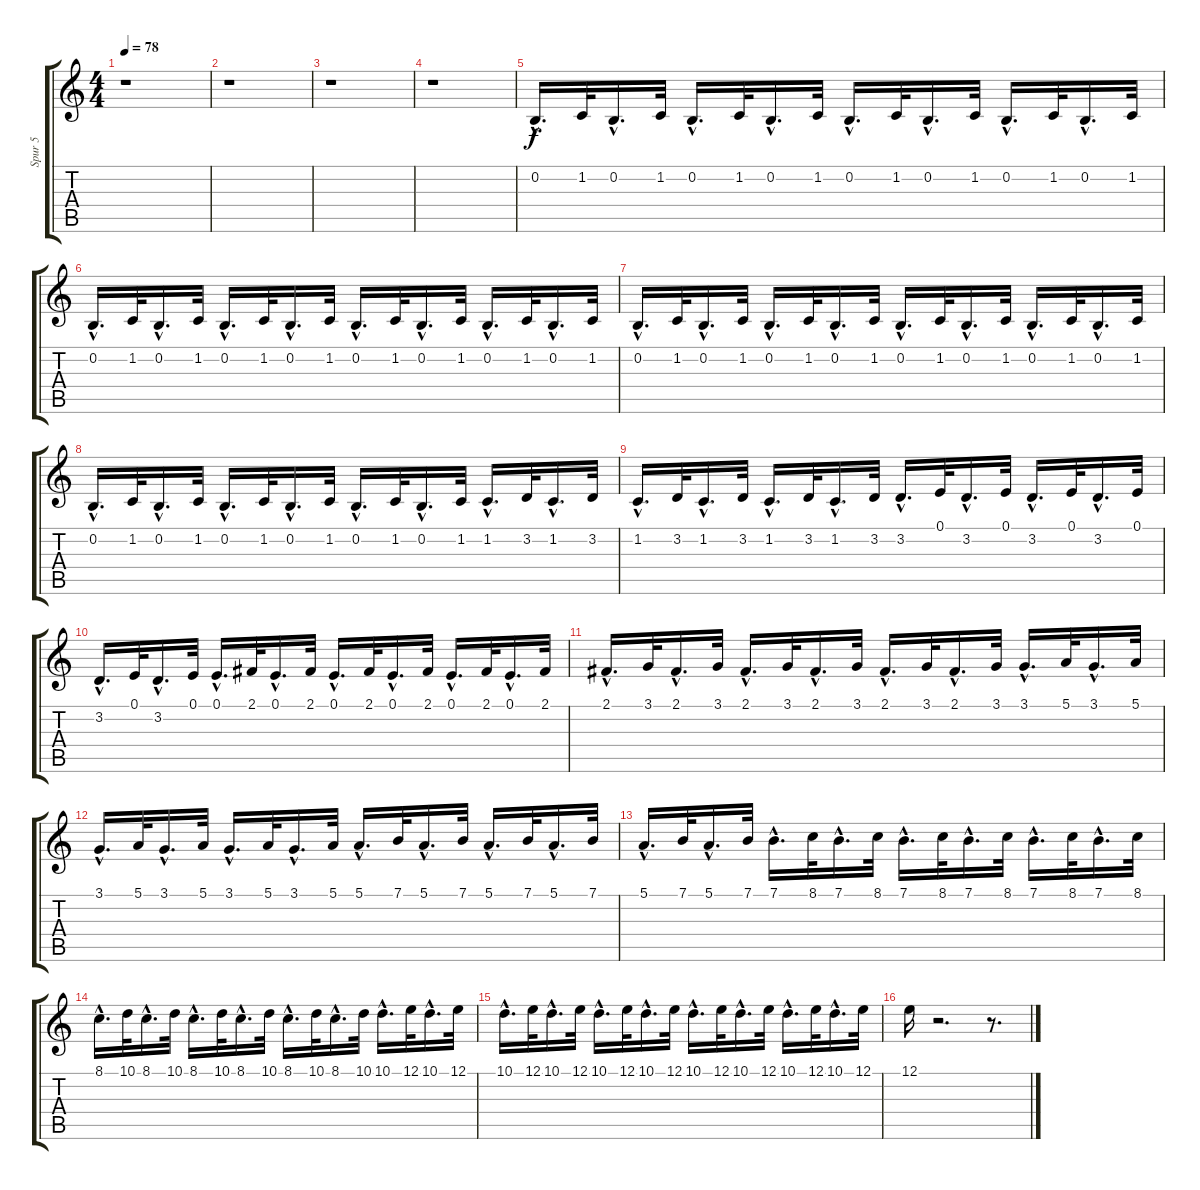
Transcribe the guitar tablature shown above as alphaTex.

\track ("Spur 5" "Spur 5") {instrument stringensemble1}
\staff {score tabs}
\tuning (E4 B3 G3 D3 A2 E2) {hide}
\ts (4 4)
\tempo 78
\clef g2
\ks c
r.1{dy f} |
r.1 |
r.1 |
r.1 |
0.2{hac}.16{d} 1.2.32 0.2{hac}.16{d} 1.2.32 0.2{hac}.16{d} 1.2.32 0.2{hac}.16{d} 1.2.32 0.2{hac}.16{d} 1.2.32 0.2{hac}.16{d} 1.2.32 0.2{hac}.16{d} 1.2.32 0.2{hac}.16{d} 1.2.32 |
0.2{hac}.16{d} 1.2.32 0.2{hac}.16{d} 1.2.32 0.2{hac}.16{d} 1.2.32 0.2{hac}.16{d} 1.2.32 0.2{hac}.16{d} 1.2.32 0.2{hac}.16{d} 1.2.32 0.2{hac}.16{d} 1.2.32 0.2{hac}.16{d} 1.2.32 |
0.2{hac}.16{d} 1.2.32 0.2{hac}.16{d} 1.2.32 0.2{hac}.16{d} 1.2.32 0.2{hac}.16{d} 1.2.32 0.2{hac}.16{d} 1.2.32 0.2{hac}.16{d} 1.2.32 0.2{hac}.16{d} 1.2.32 0.2{hac}.16{d} 1.2.32 |
0.2{hac}.16{d} 1.2.32 0.2{hac}.16{d} 1.2.32 0.2{hac}.16{d} 1.2.32 0.2{hac}.16{d} 1.2.32 0.2{hac}.16{d} 1.2.32 0.2{hac}.16{d} 1.2.32 1.2{hac}.16{d} 3.2.32 1.2{hac}.16{d} 3.2.32 |
1.2{hac}.16{d} 3.2.32 1.2{hac}.16{d} 3.2.32 1.2{hac}.16{d} 3.2.32 1.2{hac}.16{d} 3.2.32 3.2{hac}.16{d} 0.1.32 3.2{hac}.16{d} 0.1.32 3.2{hac}.16{d} 0.1.32 3.2{hac}.16{d} 0.1.32 |
3.2{hac}.16{d} 0.1.32 3.2{hac}.16{d} 0.1.32 0.1{hac}.16{d} 2.1.32 0.1{hac}.16{d} 2.1.32 0.1{hac}.16{d} 2.1.32 0.1{hac}.16{d} 2.1.32 0.1{hac}.16{d} 2.1.32 0.1{hac}.16{d} 2.1.32 |
2.1{hac}.16{d} 3.1.32 2.1{hac}.16{d} 3.1.32 2.1{hac}.16{d} 3.1.32 2.1{hac}.16{d} 3.1.32 2.1{hac}.16{d} 3.1.32 2.1{hac}.16{d} 3.1.32 3.1{hac}.16{d} 5.1.32 3.1{hac}.16{d} 5.1.32 |
3.1{hac}.16{d} 5.1.32 3.1{hac}.16{d} 5.1.32 3.1{hac}.16{d} 5.1.32 3.1{hac}.16{d} 5.1.32 5.1{hac}.16{d} 7.1.32 5.1{hac}.16{d} 7.1.32 5.1{hac}.16{d} 7.1.32 5.1{hac}.16{d} 7.1.32 |
5.1{hac}.16{d} 7.1.32 5.1{hac}.16{d} 7.1.32 7.1{hac}.16{d} 8.1.32 7.1{hac}.16{d} 8.1.32 7.1{hac}.16{d} 8.1.32 7.1{hac}.16{d} 8.1.32 7.1{hac}.16{d} 8.1.32 7.1{hac}.16{d} 8.1.32 |
8.1{hac}.16{d} 10.1.32 8.1{hac}.16{d} 10.1.32 8.1{hac}.16{d} 10.1.32 8.1{hac}.16{d} 10.1.32 8.1{hac}.16{d} 10.1.32 8.1{hac}.16{d} 10.1.32 10.1{hac}.16{d} 12.1.32 10.1{hac}.16{d} 12.1.32 |
10.1{hac}.16{d} 12.1.32 10.1{hac}.16{d} 12.1.32 10.1{hac}.16{d} 12.1.32 10.1{hac}.16{d} 12.1.32 10.1{hac}.16{d} 12.1.32 10.1{hac}.16{d} 12.1.32 10.1{hac}.16{d} 12.1.32 10.1{hac}.16{d} 12.1.32 |
12.1.16 r.2{d} r.8{d}
